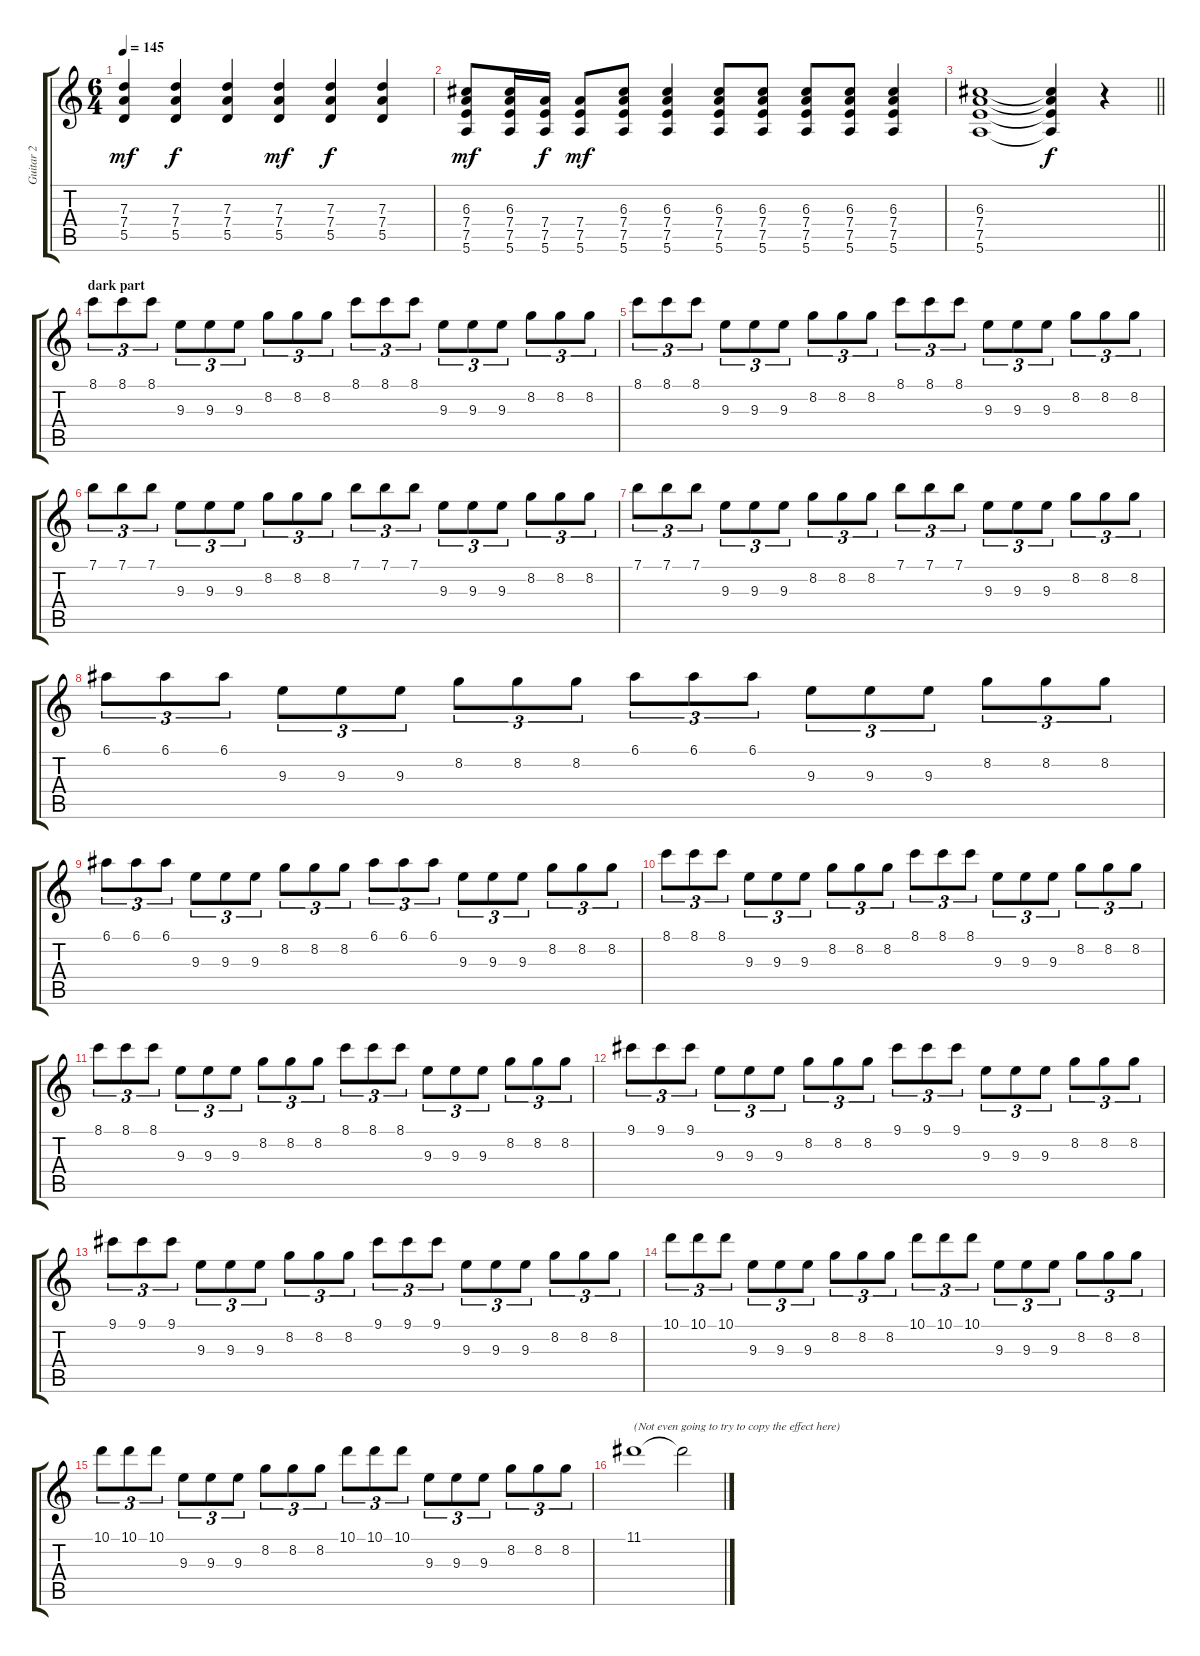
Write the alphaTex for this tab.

\track ("Guitar 2" "Guitar 2") {instrument overdrivenguitar}
\staff {score tabs}
\tuning (E4 B3 G3 D3 A2 E2) {hide}
\ts (6 4)
\tempo 145
\clef g2
\ks c
(7.3 7.4 5.5).4{dy mf} (7.3 7.4 5.5).4{dy f} (7.3 7.4 5.5).4 (7.3 7.4 5.5).4{dy mf} (7.3 7.4 5.5).4{dy f} (7.3 7.4 5.5).4 |
(6.3 7.4 7.5 5.6).8{dy mf} (6.3 7.4 7.5 5.6).16 (7.4 7.5 5.6).16{dy f} (7.4 7.5 5.6).8{dy mf} (6.3 7.4 7.5 5.6).8 (6.3 7.4 7.5 5.6).4 (6.3 7.4 7.5 5.6).8 (6.3 7.4 7.5 5.6).8 (6.3 7.4 7.5 5.6).8 (6.3 7.4 7.5 5.6).8 (6.3 7.4 7.5 5.6).4 |
\barLineRight lightlight
(6.3 7.4 7.5 5.6).1 (6.3{t} 7.4{t} 7.5{t} 5.6{t}).4{dy f} r.4 |
\section ("" "dark part")
8.1.8{tu (3 2)} 8.1.8{tu (3 2)} 8.1.8{tu (3 2)} 9.3.8{tu (3 2)} 9.3.8{tu (3 2)} 9.3.8{tu (3 2)} 8.2.8{tu (3 2)} 8.2.8{tu (3 2)} 8.2.8{tu (3 2)} 8.1.8{tu (3 2)} 8.1.8{tu (3 2)} 8.1.8{tu (3 2)} 9.3.8{tu (3 2)} 9.3.8{tu (3 2)} 9.3.8{tu (3 2)} 8.2.8{tu (3 2)} 8.2.8{tu (3 2)} 8.2.8{tu (3 2)} |
8.1.8{tu (3 2)} 8.1.8{tu (3 2)} 8.1.8{tu (3 2)} 9.3.8{tu (3 2)} 9.3.8{tu (3 2)} 9.3.8{tu (3 2)} 8.2.8{tu (3 2)} 8.2.8{tu (3 2)} 8.2.8{tu (3 2)} 8.1.8{tu (3 2)} 8.1.8{tu (3 2)} 8.1.8{tu (3 2)} 9.3.8{tu (3 2)} 9.3.8{tu (3 2)} 9.3.8{tu (3 2)} 8.2.8{tu (3 2)} 8.2.8{tu (3 2)} 8.2.8{tu (3 2)} |
7.1.8{tu (3 2)} 7.1.8{tu (3 2)} 7.1.8{tu (3 2)} 9.3.8{tu (3 2)} 9.3.8{tu (3 2)} 9.3.8{tu (3 2)} 8.2.8{tu (3 2)} 8.2.8{tu (3 2)} 8.2.8{tu (3 2)} 7.1.8{tu (3 2)} 7.1.8{tu (3 2)} 7.1.8{tu (3 2)} 9.3.8{tu (3 2)} 9.3.8{tu (3 2)} 9.3.8{tu (3 2)} 8.2.8{tu (3 2)} 8.2.8{tu (3 2)} 8.2.8{tu (3 2)} |
7.1.8{tu (3 2)} 7.1.8{tu (3 2)} 7.1.8{tu (3 2)} 9.3.8{tu (3 2)} 9.3.8{tu (3 2)} 9.3.8{tu (3 2)} 8.2.8{tu (3 2)} 8.2.8{tu (3 2)} 8.2.8{tu (3 2)} 7.1.8{tu (3 2)} 7.1.8{tu (3 2)} 7.1.8{tu (3 2)} 9.3.8{tu (3 2)} 9.3.8{tu (3 2)} 9.3.8{tu (3 2)} 8.2.8{tu (3 2)} 8.2.8{tu (3 2)} 8.2.8{tu (3 2)} |
6.1.8{tu (3 2)} 6.1.8{tu (3 2)} 6.1.8{tu (3 2)} 9.3.8{tu (3 2)} 9.3.8{tu (3 2)} 9.3.8{tu (3 2)} 8.2.8{tu (3 2)} 8.2.8{tu (3 2)} 8.2.8{tu (3 2)} 6.1.8{tu (3 2)} 6.1.8{tu (3 2)} 6.1.8{tu (3 2)} 9.3.8{tu (3 2)} 9.3.8{tu (3 2)} 9.3.8{tu (3 2)} 8.2.8{tu (3 2)} 8.2.8{tu (3 2)} 8.2.8{tu (3 2)} |
6.1.8{tu (3 2)} 6.1.8{tu (3 2)} 6.1.8{tu (3 2)} 9.3.8{tu (3 2)} 9.3.8{tu (3 2)} 9.3.8{tu (3 2)} 8.2.8{tu (3 2)} 8.2.8{tu (3 2)} 8.2.8{tu (3 2)} 6.1.8{tu (3 2)} 6.1.8{tu (3 2)} 6.1.8{tu (3 2)} 9.3.8{tu (3 2)} 9.3.8{tu (3 2)} 9.3.8{tu (3 2)} 8.2.8{tu (3 2)} 8.2.8{tu (3 2)} 8.2.8{tu (3 2)} |
8.1.8{tu (3 2)} 8.1.8{tu (3 2)} 8.1.8{tu (3 2)} 9.3.8{tu (3 2)} 9.3.8{tu (3 2)} 9.3.8{tu (3 2)} 8.2.8{tu (3 2)} 8.2.8{tu (3 2)} 8.2.8{tu (3 2)} 8.1.8{tu (3 2)} 8.1.8{tu (3 2)} 8.1.8{tu (3 2)} 9.3.8{tu (3 2)} 9.3.8{tu (3 2)} 9.3.8{tu (3 2)} 8.2.8{tu (3 2)} 8.2.8{tu (3 2)} 8.2.8{tu (3 2)} |
8.1.8{tu (3 2)} 8.1.8{tu (3 2)} 8.1.8{tu (3 2)} 9.3.8{tu (3 2)} 9.3.8{tu (3 2)} 9.3.8{tu (3 2)} 8.2.8{tu (3 2)} 8.2.8{tu (3 2)} 8.2.8{tu (3 2)} 8.1.8{tu (3 2)} 8.1.8{tu (3 2)} 8.1.8{tu (3 2)} 9.3.8{tu (3 2)} 9.3.8{tu (3 2)} 9.3.8{tu (3 2)} 8.2.8{tu (3 2)} 8.2.8{tu (3 2)} 8.2.8{tu (3 2)} |
9.1.8{tu (3 2)} 9.1.8{tu (3 2)} 9.1.8{tu (3 2)} 9.3.8{tu (3 2)} 9.3.8{tu (3 2)} 9.3.8{tu (3 2)} 8.2.8{tu (3 2)} 8.2.8{tu (3 2)} 8.2.8{tu (3 2)} 9.1.8{tu (3 2)} 9.1.8{tu (3 2)} 9.1.8{tu (3 2)} 9.3.8{tu (3 2)} 9.3.8{tu (3 2)} 9.3.8{tu (3 2)} 8.2.8{tu (3 2)} 8.2.8{tu (3 2)} 8.2.8{tu (3 2)} |
9.1.8{tu (3 2)} 9.1.8{tu (3 2)} 9.1.8{tu (3 2)} 9.3.8{tu (3 2)} 9.3.8{tu (3 2)} 9.3.8{tu (3 2)} 8.2.8{tu (3 2)} 8.2.8{tu (3 2)} 8.2.8{tu (3 2)} 9.1.8{tu (3 2)} 9.1.8{tu (3 2)} 9.1.8{tu (3 2)} 9.3.8{tu (3 2)} 9.3.8{tu (3 2)} 9.3.8{tu (3 2)} 8.2.8{tu (3 2)} 8.2.8{tu (3 2)} 8.2.8{tu (3 2)} |
10.1.8{tu (3 2)} 10.1.8{tu (3 2)} 10.1.8{tu (3 2)} 9.3.8{tu (3 2)} 9.3.8{tu (3 2)} 9.3.8{tu (3 2)} 8.2.8{tu (3 2)} 8.2.8{tu (3 2)} 8.2.8{tu (3 2)} 10.1.8{tu (3 2)} 10.1.8{tu (3 2)} 10.1.8{tu (3 2)} 9.3.8{tu (3 2)} 9.3.8{tu (3 2)} 9.3.8{tu (3 2)} 8.2.8{tu (3 2)} 8.2.8{tu (3 2)} 8.2.8{tu (3 2)} |
10.1.8{tu (3 2)} 10.1.8{tu (3 2)} 10.1.8{tu (3 2)} 9.3.8{tu (3 2)} 9.3.8{tu (3 2)} 9.3.8{tu (3 2)} 8.2.8{tu (3 2)} 8.2.8{tu (3 2)} 8.2.8{tu (3 2)} 10.1.8{tu (3 2)} 10.1.8{tu (3 2)} 10.1.8{tu (3 2)} 9.3.8{tu (3 2)} 9.3.8{tu (3 2)} 9.3.8{tu (3 2)} 8.2.8{tu (3 2)} 8.2.8{tu (3 2)} 8.2.8{tu (3 2)} |
11.1.1{txt "(Not even going to try to copy the effect here)"} 11.1{t}.2
